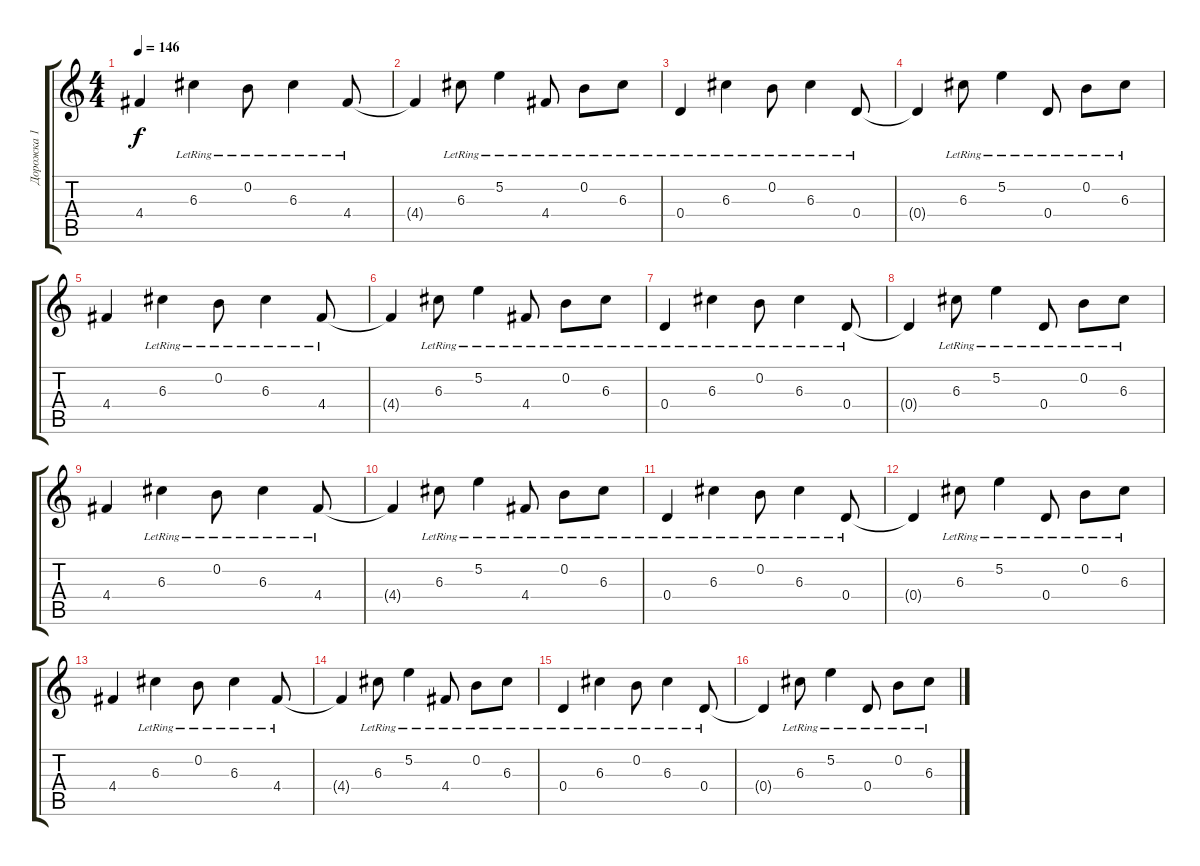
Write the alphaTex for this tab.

\track ("Дорожка 1" "Дорожка 1") {instrument overdrivenguitar}
\staff {score tabs}
\tuning (E4 B3 G3 D3 A2 E2) {hide}
\ts (4 4)
\tempo 146
\clef g2
\ks c
4.4.4{dy f} 6.3{lr}.4 0.2{lr}.8 6.3{lr}.4 4.4{lr}.8 |
4.4{t}.4 6.3{lr}.8 5.2{lr}.4 4.4{lr}.8 0.2{lr}.8 6.3{lr}.8 |
0.4{lr}.4 6.3{lr}.4 0.2{lr}.8 6.3{lr}.4 0.4{lr}.8 |
0.4{t}.4 6.3{lr}.8 5.2{lr}.4 0.4{lr}.8 0.2{lr}.8 6.3{lr}.8 |
4.4.4 6.3{lr}.4 0.2{lr}.8 6.3{lr}.4 4.4{lr}.8 |
4.4{t}.4 6.3{lr}.8 5.2{lr}.4 4.4{lr}.8 0.2{lr}.8 6.3{lr}.8 |
0.4{lr}.4 6.3{lr}.4 0.2{lr}.8 6.3{lr}.4 0.4{lr}.8 |
0.4{t}.4 6.3{lr}.8 5.2{lr}.4 0.4{lr}.8 0.2{lr}.8 6.3{lr}.8 |
4.4.4 6.3{lr}.4 0.2{lr}.8 6.3{lr}.4 4.4{lr}.8 |
4.4{t}.4 6.3{lr}.8 5.2{lr}.4 4.4{lr}.8 0.2{lr}.8 6.3{lr}.8 |
0.4{lr}.4 6.3{lr}.4 0.2{lr}.8 6.3{lr}.4 0.4{lr}.8 |
0.4{t}.4 6.3{lr}.8 5.2{lr}.4 0.4{lr}.8 0.2{lr}.8 6.3{lr}.8 |
4.4.4 6.3{lr}.4 0.2{lr}.8 6.3{lr}.4 4.4{lr}.8 |
4.4{t}.4 6.3{lr}.8 5.2{lr}.4 4.4{lr}.8 0.2{lr}.8 6.3{lr}.8 |
0.4{lr}.4 6.3{lr}.4 0.2{lr}.8 6.3{lr}.4 0.4{lr}.8 |
0.4{t}.4 6.3{lr}.8 5.2{lr}.4 0.4{lr}.8 0.2{lr}.8 6.3{lr}.8
